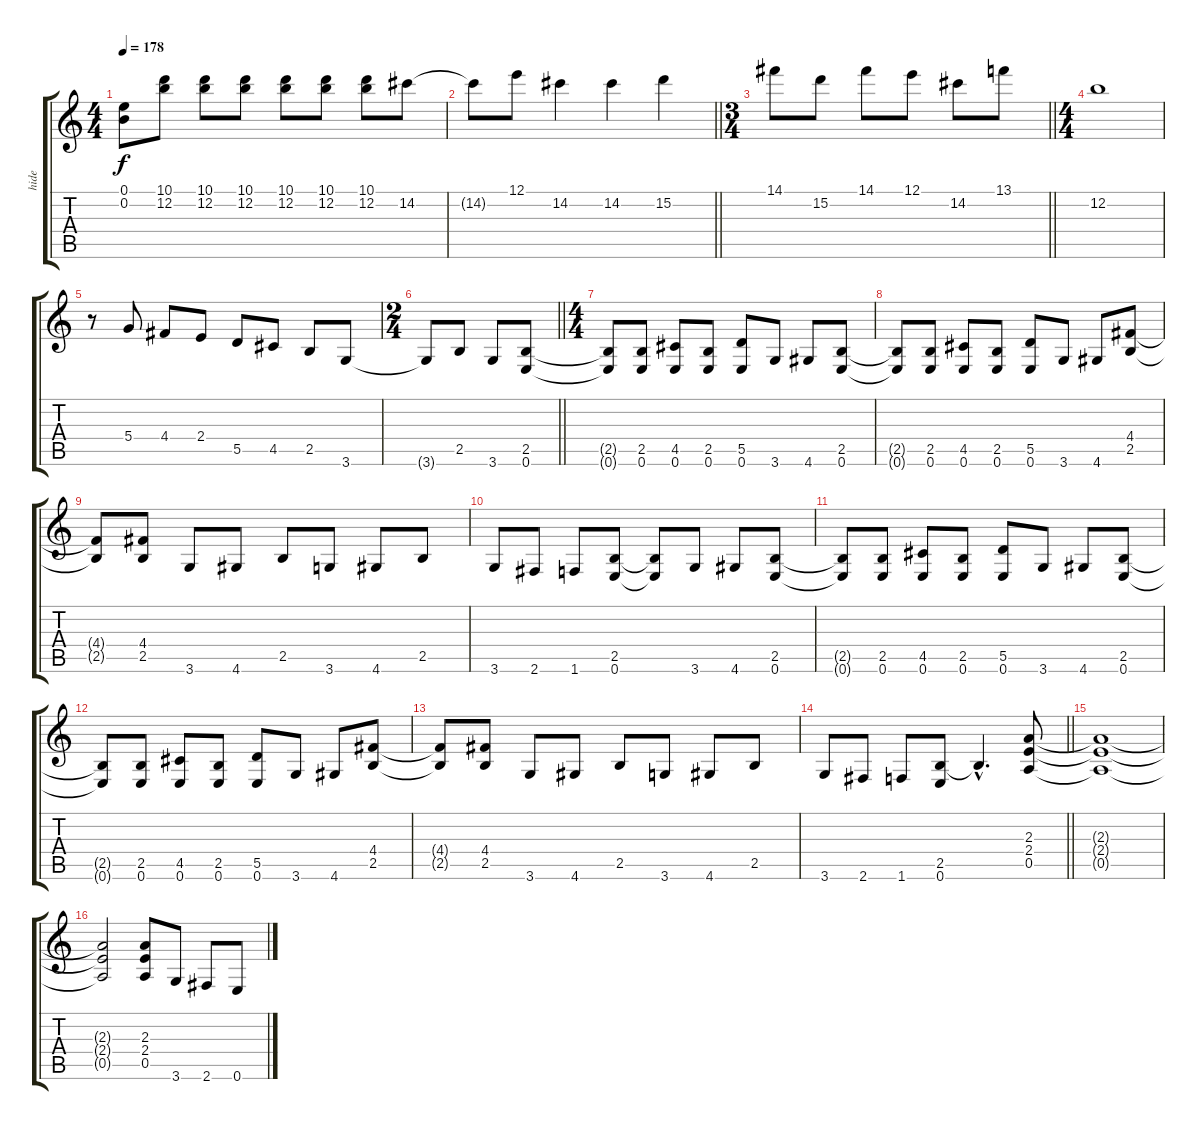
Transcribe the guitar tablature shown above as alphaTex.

\track ("hide" "hide") {instrument distortionguitar}
\staff {score tabs}
\tuning (E4 B3 G3 D3 A2 E2) {hide}
\ts (4 4)
\tempo 178
\clef g2
\ks c
(0.1{t} 0.2{t}).8{dy f} (10.1 12.2).8 (10.1 12.2).8 (10.1 12.2).8 (10.1 12.2).8 (10.1 12.2).8 (10.1 12.2).8 14.2.8 |
\barLineRight lightlight
14.2{t}.8 12.1.8 14.2.4 14.2.4 15.2.4 |
\ts (3 4)
\barLineRight lightlight
14.1.8 15.2.8 14.1.8 12.1.8 14.2.8 13.1.8 |
\ts (4 4)
12.2.1 |
r.8 5.4.8 4.4.8 2.4.8 5.5.8 4.5.8 2.5.8 3.6.8 |
\ts (2 4)
\barLineRight lightlight
3.6{t}.8 2.5.8 3.6.8 (2.5 0.6).8 |
\ts (4 4)
(2.5{t} 0.6{t}).8 (2.5 0.6).8 (4.5 0.6).8 (2.5 0.6).8 (5.5 0.6).8 3.6.8 4.6.8 (2.5 0.6).8 |
(2.5{t} 0.6{t}).8 (2.5 0.6).8 (4.5 0.6).8 (2.5 0.6).8 (5.5 0.6).8 3.6.8 4.6.8 (4.4 2.5).8 |
(4.4{t} 2.5{t}).8 (4.4 2.5).8 3.6.8 4.6.8 2.5.8 3.6.8 4.6.8 2.5.8 |
3.6.8 2.6.8 1.6.8 (2.5 0.6).8 (2.5{t} 0.6{t}).8 3.6.8 4.6.8 (2.5 0.6).8 |
(2.5{t} 0.6{t}).8 (2.5 0.6).8 (4.5 0.6).8 (2.5 0.6).8 (5.5 0.6).8 3.6.8 4.6.8 (2.5 0.6).8 |
(2.5{t} 0.6{t}).8 (2.5 0.6).8 (4.5 0.6).8 (2.5 0.6).8 (5.5 0.6).8 3.6.8 4.6.8 (4.4 2.5).8 |
(4.4{t} 2.5{t}).8 (4.4 2.5).8 3.6.8 4.6.8 2.5.8 3.6.8 4.6.8 2.5.8 |
\barLineRight lightlight
3.6.8 2.6.8 1.6.8 (2.5 0.6).8 2.5{hac t}.4{d} (2.3 2.4 0.5).8 |
(2.3{t} 2.4{t} 0.5{t}).1 |
(2.3{t} 2.4{t} 0.5{t}).2 (2.3 2.4 0.5).8 3.6.8 2.6.8 0.6.8
